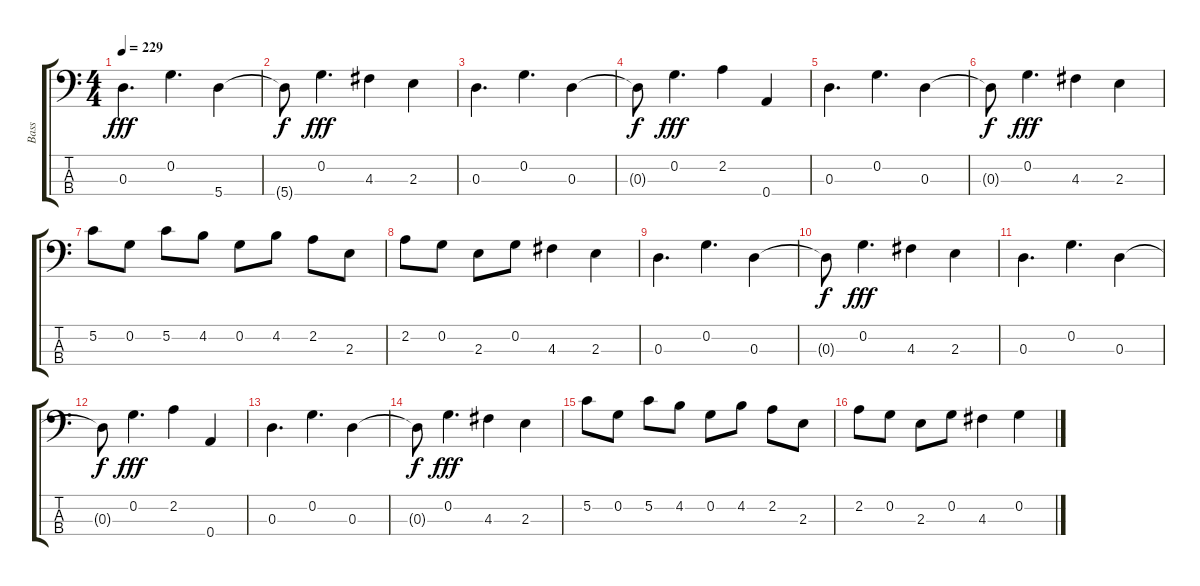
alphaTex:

\track ("Bass" "Bass") {instrument electricbassfinger}
\staff {score tabs}
\tuning (C-1 G2 D2 A1) {hide}
\ts (4 4)
\tempo 229
\clef f4
\ks c
0.3.4{d dy fff} 0.2.4{d} 5.4.4 |
5.4{t}.8{dy f} 0.2.4{d dy fff} 4.3.4 2.3.4 |
0.3.4{d} 0.2.4{d} 0.3.4 |
0.3{t}.8{dy f} 0.2.4{d dy fff} 2.2.4 0.4.4 |
0.3.4{d} 0.2.4{d} 0.3.4 |
0.3{t}.8{dy f} 0.2.4{d dy fff} 4.3.4 2.3.4 |
5.2.8 0.2.8 5.2.8 4.2.8 0.2.8 4.2.8 2.2.8 2.3.8 |
2.2.8 0.2.8 2.3.8 0.2.8 4.3.4 2.3.4 |
0.3.4{d} 0.2.4{d} 0.3.4 |
0.3{t}.8{dy f} 0.2.4{d dy fff} 4.3.4 2.3.4 |
0.3.4{d} 0.2.4{d} 0.3.4 |
0.3{t}.8{dy f} 0.2.4{d dy fff} 2.2.4 0.4.4 |
0.3.4{d} 0.2.4{d} 0.3.4 |
0.3{t}.8{dy f} 0.2.4{d dy fff} 4.3.4 2.3.4 |
5.2.8 0.2.8 5.2.8 4.2.8 0.2.8 4.2.8 2.2.8 2.3.8 |
2.2.8 0.2.8 2.3.8 0.2.8 4.3.4 0.2.4
